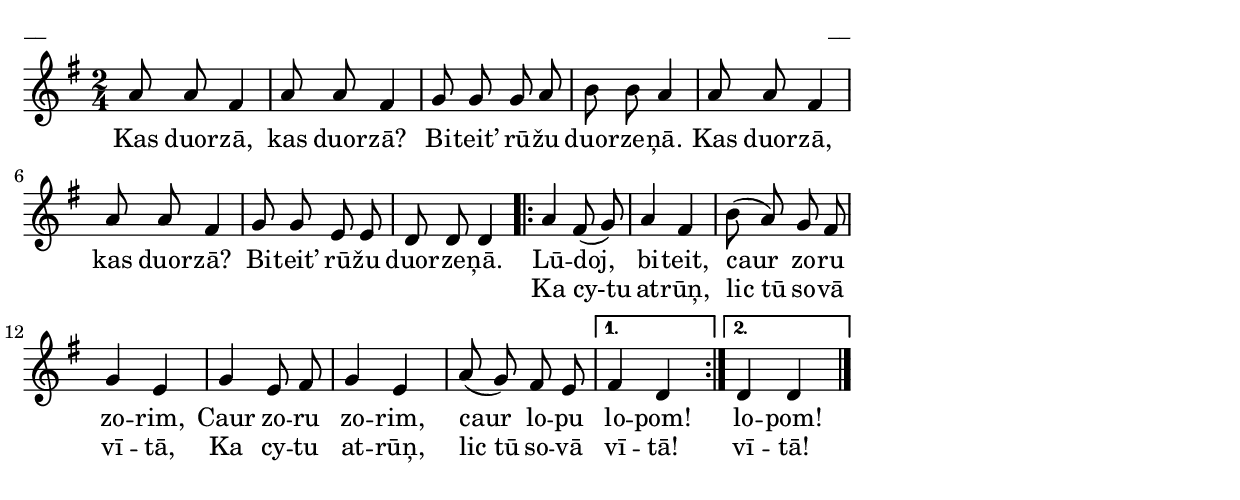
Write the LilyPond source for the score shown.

\version "2.13.16"
%\header {
%    title = "Kas duorzā?"
%}
\paper {
line-width = 14\cm
left-margin = 0.4\cm
between-system-padding = 0.1\cm
between-system-space = 0.1\cm
}
\layout {
indent = #0
ragged-last = ##f
}

voiceA = \relative c'' {
\clef "treble"
\key g \major
\time 2/4
a8 a fis4 | a8 a fis4 | g8 g g a | b8 b a4 |
a8 a fis4 | a8 a fis4 | g8 g e e | d8 d d4 
\repeat volta 2 {
a'4 fis8( g) | a4 fis | b8( a) g fis | g4 e |
g4 e8 fis | g4 e | a8( g) fis e
}
\alternative { { fis4 d } { d4 d } }
\bar "|."
} 



lyricAA = \lyricmode {
Kas duor -- zā, kas duor -- zā?
Bi -- teit’ rū -- žu duor -- ze -- ņā.
Kas duor -- zā, kas duor -- zā?
Bi -- teit’ rū -- žu duor -- ze -- ņā.
Lū -- doj, bi -- teit, caur zo -- ru zo -- rim,
Caur zo -- ru zo -- rim, caur lo -- pu lo -- pom! lo -- pom!
}


lyricAB = \lyricmode {
_ _ _ _ _ _ _ _ _ _ _ _ _
_ _ _ _ _ _ _ _ _ _ _ _ _
Ka cy-tu at -- rūņ, lic_tū so -- vā vī -- tā,
Ka cy -- tu at -- rūņ, lic_tū so -- vā vī -- tā! vī -- tā!
}

fullScore = <<
\new Staff {
<<
\new Voice = "voiceA" { \oneVoice \autoBeamOff \voiceA }
\lyricsto "voiceA" \new Lyrics \lyricAA
\lyricsto "voiceA" \new Lyrics \lyricAB
>>
}
>>

\score {
\fullScore
\header { piece = "__" opus = "__" }
}
\markup { \with-color #(x11-color 'white) \sans \smaller "__" }
\score {
\unfoldRepeats
\fullScore
\midi {
\context { \Staff \remove "Staff_performer" }
\context { \Voice \consists "Staff_performer" }
}
}


